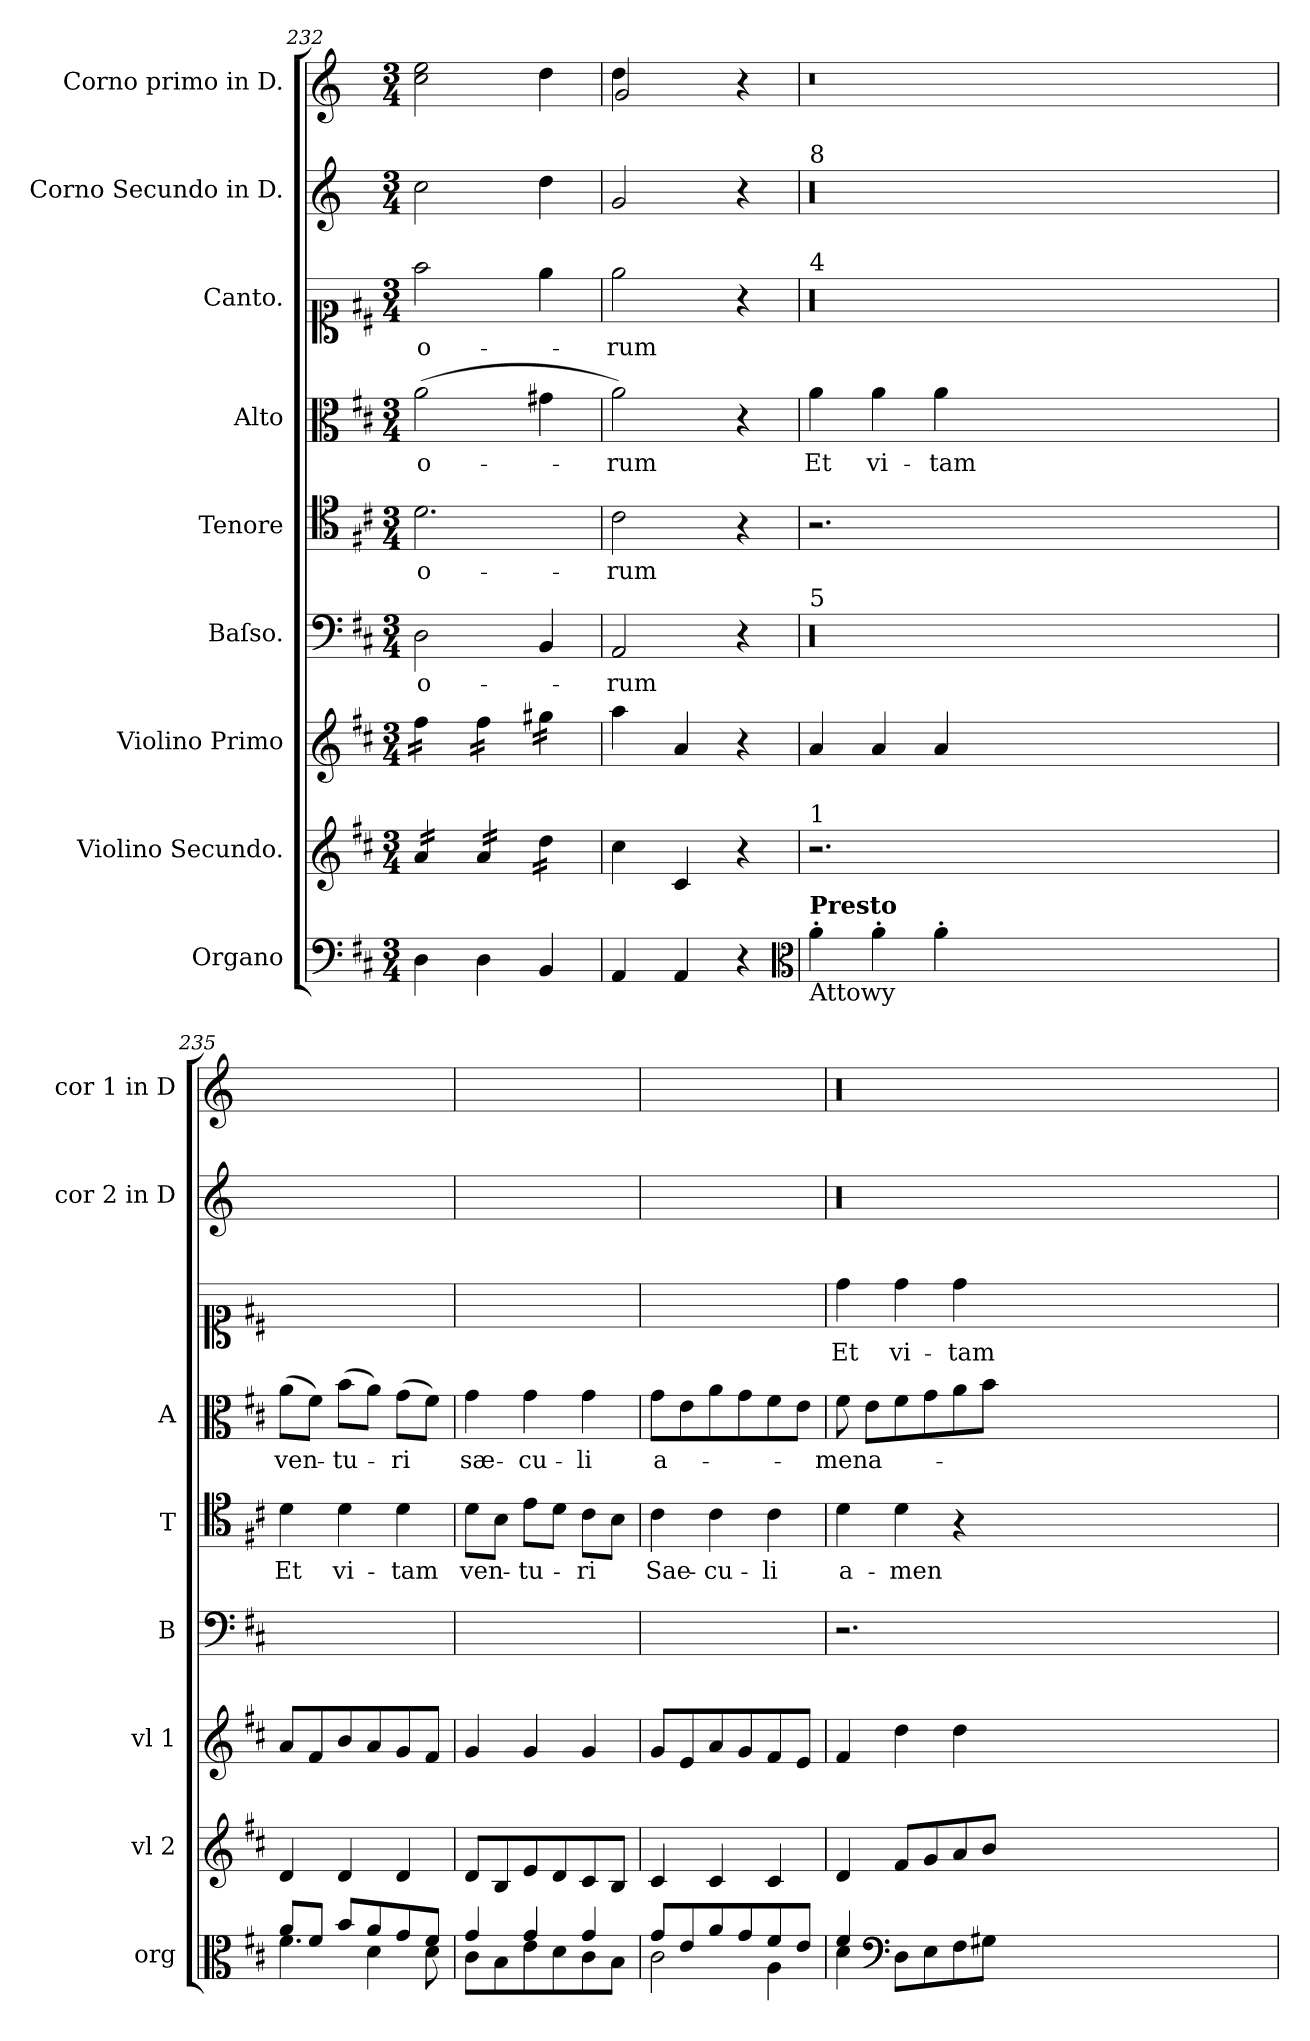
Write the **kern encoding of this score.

**kern	**kern	**kern	**kern	**text	**kern	**text	**kern	**text	**kern	**text	**kern	**kern
*part9	*part8	*part7	*part6	*part6	*part5	*part5	*part4	*part4	*part3	*part3	*part2	*part1
*staff9	*staff8	*staff7	*staff6	*staff6	*staff5	*staff5	*staff4	*staff4	*staff3	*staff3	*staff2	*staff1
*I"Organo	*I"Violino Secundo.	*I"Violino Primo	*I"Baſso.	*	*I"Tenore	*	*I"Alto	*	*I"Canto.	*	*I"Corno Secundo in D.	*I"Corno primo in D.
*I'org	*I'vl 2	*I'vl 1	*I'B	*	*I'T	*	*I'A	*	*	*	*I'cor 2 in D	*I'cor 1 in D
*clefF4	*clefG2	*clefG2	*clefF4	*	*clefC4	*	*clefC3	*	*clefC1	*	*clefG2	*clefG2
*	*	*	*	*	*	*	*	*	*	*	*ITrd6c10	*ITrd6c10
*k[f#c#]	*k[f#c#]	*k[f#c#]	*k[f#c#]	*	*k[f#c#]	*	*k[f#c#]	*	*k[f#c#]	*	*k[f#c#]	*k[f#c#]
*M3/4	*M3/4	*M3/4	*M3/4	*	*M3/4	*	*M3/4	*	*M3/4	*	*M3/4	*M3/4
=232	=232	=232	=232	=232	=232	=232	=232	=232	=232	=232	=232	=232
*	*tremolo	*	*	*	*	*	*	*	*	*	*	*
*	*	*tremolo	*	*	*	*	*	*	*	*	*	*
4D\	16a/LL	16ff#\LL	2D\	-o-	2.d\	-o-	(2a\	-o-	2ff#\	-o-	2d\	2d\ 2f#\
.	16a/	16ff#\	.	.	.	.	.	.	.	.	.	.
.	16a/	16ff#\	.	.	.	.	.	.	.	.	.	.
.	16a/JJ	16ff#\JJ	.	.	.	.	.	.	.	.	.	.
4D\	16a/LL	16ff#\LL	.	.	.	.	.	.	.	.	.	.
.	16a/	16ff#\	.	.	.	.	.	.	.	.	.	.
.	16a/	16ff#\	.	.	.	.	.	.	.	.	.	.
.	16a/JJ	16ff#\JJ	.	.	.	.	.	.	.	.	.	.
4BB/	16dd\LL	16gg#X\LL	4BB/	.	.	.	4g#X\	.	4ee\	.	4e\	4e\
.	16dd\	16gg#X\	.	.	.	.	.	.	.	.	.	.
.	16dd\	16gg#X\	.	.	.	.	.	.	.	.	.	.
.	16dd\JJ	16gg#X\JJ	.	.	.	.	.	.	.	.	.	.
*	*	*Xtremolo	*	*	*	*	*	*	*	*	*	*
*	*Xtremolo	*	*	*	*	*	*	*	*	*	*	*
=233	=233	=233	=233	=233	=233	=233	=233	=233	=233	=233	=233	=233
*	*	*	*	*	*	*	*	*	*	*	*	*^
4AA/	4cc#\	4aa\	2AA/	-rum	2c#\	-rum	2a\)	-rum	2ee\	-rum	2A/	4e\	2A/
4AA/	4c#/	4a/	.	.	.	.	.	.	.	.	.	4rFyy	.
4r	4r	4r	4r	.	4r	.	4r	.	4r	.	4r	4r	4ryy
*	*	*	*	*	*	*	*	*	*	*	*	*v	*v
*clefC3	*	*	*	*	*	*	*	*	*	*	*	*
=234	=234	=234	=234	=234	=234	=234	=234	=234	=234	=234	=234	=234
*	*	*	*	*	*	*	*	*	*	*	*	*^
!	!	!	!	!	!	!	!	!	!	!	!	!LO:TX:a:t=8	!
!	!	!	!	!	!	!	!	!	!	!	!LO:TX:a:t=8	!	!
!	!	!	!	!	!	!	!	!	!LO:TX:a:t=4	!	!	!	!
!	!	!	!LO:TX:a:t=5	!	!	!	!	!	!	!	!	!	!
!	!LO:TX:a:t=1	!	!	!	!	!	!	!	!	!	!	!	!
!LO:TX:a:B:t=Presto	!	!	!	!	!	!	!	!	!	!	!	!	!
!LO:TX:b:t=Attowy	!	!	!	!	!	!	!	!	!	!	!	!	!
!	!	!	!LO:N:vis=00	!	!	!	!	!	!LO:N:vis=00	!	!LO:N:vis=00	!LO:N:vis=00	!
*	*	*	*	*	*	*	*	*	*	*	*	*v	*v
4a'\	2.r	4a/	0.r	.	2.r	.	4a\	Et	0.r	.	0.r	0.r
4a'\	.	4a/	.	.	.	.	4a\	vi-	.	.	.	.
4a'\	.	4a/	.	.	.	.	4a\	-tam	.	.	.	.
0ryy	0ryy	0ryy	.	.	0ryy	.	0ryy	.	.	.	.	.
4ryy	4ryy	4ryy	.	.	4ryy	.	4ryy	.	.	.	.	.
=235	=235	=235	=235	=235	=235	=235	=235	=235	=235	=235	=235	=235
*^	*	*	*	*	*	*	*	*	*	*	*	*
8a/L	4.f#\	4d/	8a/L	2.ryy	.	4d\	Et	(8a\L	ven-	2.ryy	.	2.ryy	2.ryy
8f#/J	.	.	8f#/	.	.	.	.	8f#\J)	.	.	.	.	.
8b/L	.	4d/	8b/	.	.	4d\	vi-	(8b\L	-tu-	.	.	.	.
8a/	4d\	.	8a/	.	.	.	.	8a\J)	.	.	.	.	.
8g/	.	4d/	8g/	.	.	4d\	-tam	(8g\L	-ri	.	.	.	.
8f#/J	8d\	.	8f#/J	.	.	.	.	8f#\J)	.	.	.	.	.
=236	=236	=236	=236	=236	=236	=236	=236	=236	=236	=236	=236	=236	=236
4g/	8c#\L	8d/L	4g/	2.ryy	.	8d\L	ven-	4g\	sæ-	2.ryy	.	2.ryy	2.ryy
.	8B\	8B/	.	.	.	8B\J	.	.	.	.	.	.	.
4g/	8e\	8e/	4g/	.	.	8e\L	-tu-	4g\	-cu-	.	.	.	.
.	8d\	8d/	.	.	.	8d\J	.	.	.	.	.	.	.
4g/	8c#\	8c#/	4g/	.	.	8c#\L	-ri	4g\	-li	.	.	.	.
.	8B\J	8B/J	.	.	.	8B\J	.	.	.	.	.	.	.
=237	=237	=237	=237	=237	=237	=237	=237	=237	=237	=237	=237	=237	=237
8g/L	2c#\	4c#/	8g/L	2.ryy	.	4c#\	Sae-	8g\L	a-	2.ryy	.	2.ryy	2.ryy
8e/	.	.	8e/	.	.	.	.	8e\	.	.	.	.	.
8a/	.	4c#/	8a/	.	.	4c#\	-cu-	8a\	.	.	.	.	.
8g/	.	.	8g/	.	.	.	.	8g\	.	.	.	.	.
8f#/	4A\	4c#/	8f#/	.	.	4c#\	-li	8f#\	.	.	.	.	.
8e/J	.	.	8e/J	.	.	.	.	8e\J	.	.	.	.	.
=238	=238	=238	=238	=238	=238	=238	=238	=238	=238	=238	=238	=238	=238
!	!	!	!	!	!	!	!	!	!	!	!	!LO:N:vis=00	!LO:N:vis=00
4f#/	4d\	4d/	4f#/	2.r	.	4d\	a-	8f#\	men	4dd\	Et	0.r	0.r
.	.	.	.	.	.	.	.	8e\L	a-	.	.	.	.
*clefF4	*	*	*	*	*	*	*	*	*	*	*	*	*
8D\L	0ryy	8f#/L	4dd\	.	.	4d\	-men	8f#\	.	4dd\	vi-	.	.
8E\	.	8g/	.	.	.	.	.	8g\	.	.	.	.	.
8F#\	.	8a/	4dd\	.	.	4r	.	8a\	.	4dd\	-tam	.	.
8G#X\J	.	8b/J	.	.	.	.	.	8b\J	.	.	.	.	.
0ryy	.	0ryy	0ryy	0ryy	.	0ryy	.	0ryy	.	0ryy	.	.	.
.	4ryy	.	.	.	.	.	.	.	.	.	.	.	.
.	2ryy	.	.	.	.	.	.	.	.	.	.	.	.
4ryy	.	4ryy	4ryy	4ryy	.	4ryy	.	4ryy	.	4ryy	.	.	.
*v	*v	*	*	*	*	*	*	*	*	*	*	*	*
=	=	=	=	=	=	=	=	=	=	=	=	=
*-	*-	*-	*-	*-	*-	*-	*-	*-	*-	*-	*-	*-
